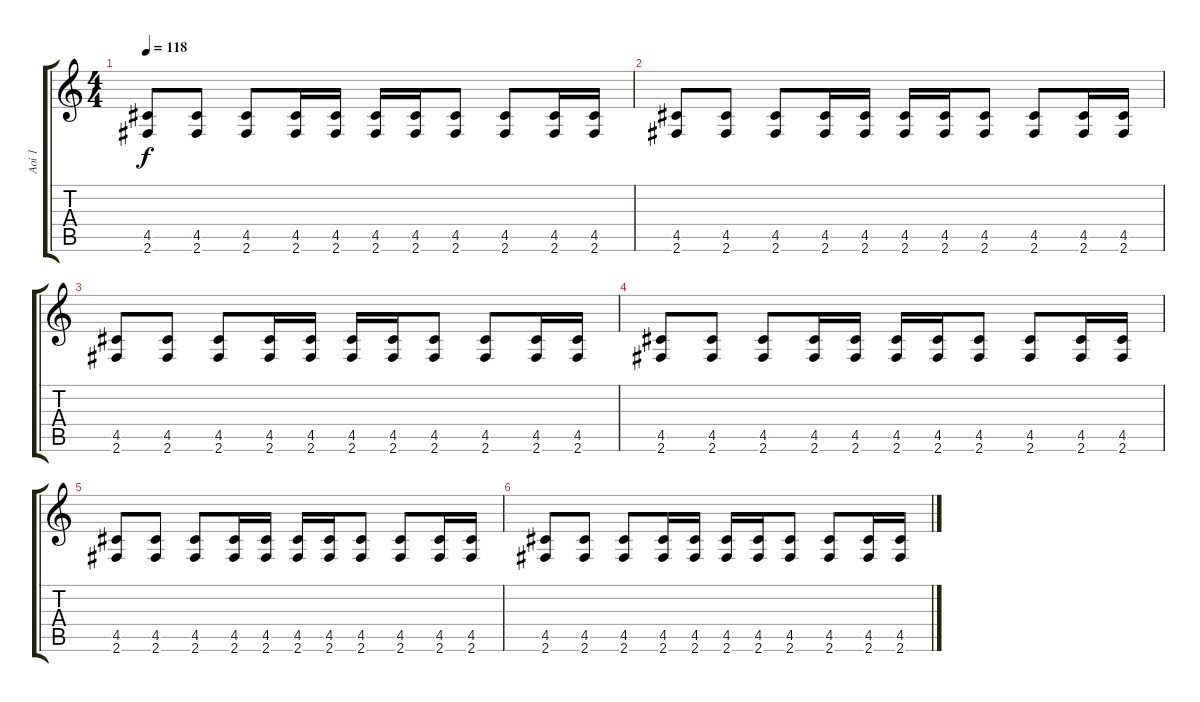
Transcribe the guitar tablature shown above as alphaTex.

\track ("Aoi 1" "Aoi 1") {instrument distortionguitar}
\staff {score tabs}
\tuning (E4 B3 G3 D3 A2 E2) {hide}
\ts (4 4)
\tempo 118
\clef g2
\ks c
(4.5 2.6).8{dy f} (4.5 2.6).8 (4.5 2.6).8 (4.5 2.6).16 (4.5 2.6).16 (4.5 2.6).16 (4.5 2.6).16 (4.5 2.6).8 (4.5 2.6).8 (4.5 2.6).16 (4.5 2.6).16 |
(4.5 2.6).8 (4.5 2.6).8 (4.5 2.6).8 (4.5 2.6).16 (4.5 2.6).16 (4.5 2.6).16 (4.5 2.6).16 (4.5 2.6).8 (4.5 2.6).8 (4.5 2.6).16 (4.5 2.6).16 |
(4.5 2.6).8 (4.5 2.6).8 (4.5 2.6).8 (4.5 2.6).16 (4.5 2.6).16 (4.5 2.6).16 (4.5 2.6).16 (4.5 2.6).8 (4.5 2.6).8 (4.5 2.6).16 (4.5 2.6).16 |
(4.5 2.6).8 (4.5 2.6).8 (4.5 2.6).8 (4.5 2.6).16 (4.5 2.6).16 (4.5 2.6).16 (4.5 2.6).16 (4.5 2.6).8 (4.5 2.6).8 (4.5 2.6).16 (4.5 2.6).16 |
(4.5 2.6).8 (4.5 2.6).8 (4.5 2.6).8 (4.5 2.6).16 (4.5 2.6).16 (4.5 2.6).16 (4.5 2.6).16 (4.5 2.6).8 (4.5 2.6).8 (4.5 2.6).16 (4.5 2.6).16 |
(4.5 2.6).8 (4.5 2.6).8 (4.5 2.6).8 (4.5 2.6).16 (4.5 2.6).16 (4.5 2.6).16 (4.5 2.6).16 (4.5 2.6).8 (4.5 2.6).8 (4.5 2.6).16 (4.5 2.6).16
